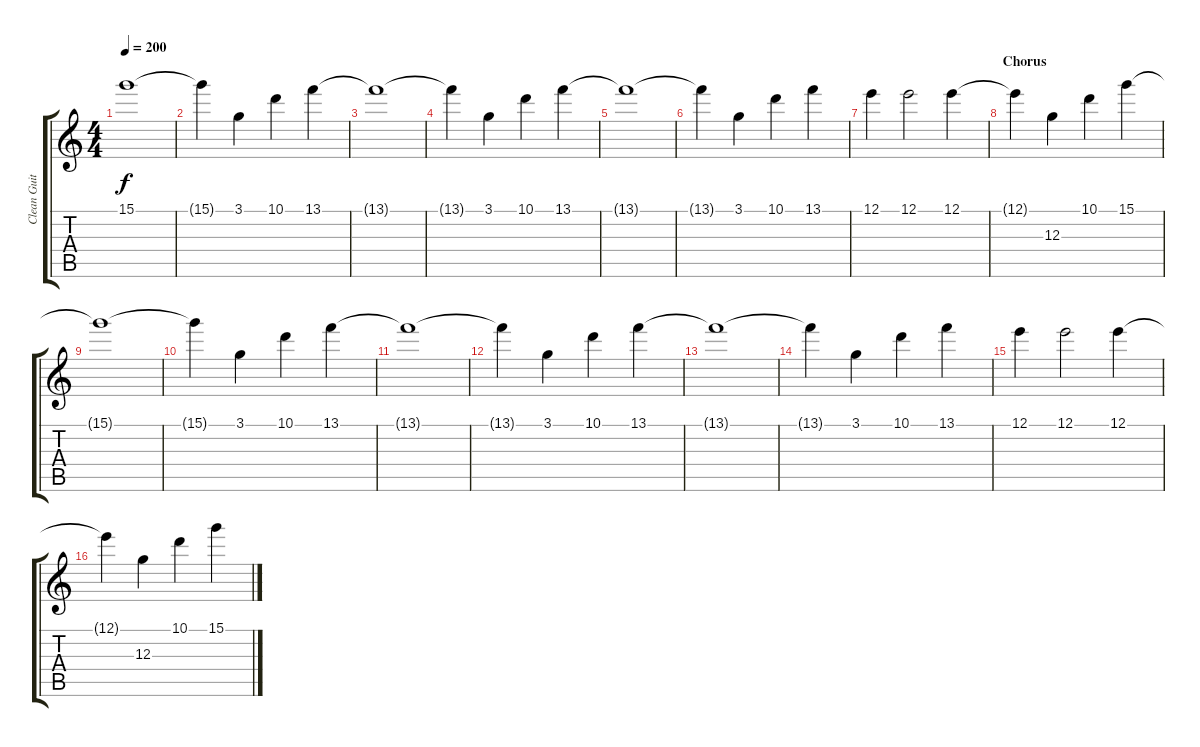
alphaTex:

\track ("Clean Guitar" "Clean Guit") {instrument electricguitarclean}
\staff {score tabs}
\tuning (E4 B3 G3 D3 A2 E2) {hide}
\ts (4 4)
\tempo 200
\clef g2
\ks c
15.1{t}.1{dy f} |
15.1{t}.4 3.1.4 10.1.4 13.1.4 |
13.1{t}.1 |
13.1{t}.4 3.1.4 10.1.4 13.1.4 |
13.1{t}.1 |
13.1{t}.4 3.1.4 10.1.4 13.1.4 |
12.1.4 12.1.2 12.1.4 |
\section ("" "Chorus")
12.1{t}.4 12.3.4 10.1.4 15.1.4 |
15.1{t}.1 |
15.1{t}.4 3.1.4 10.1.4 13.1.4 |
13.1{t}.1 |
13.1{t}.4 3.1.4 10.1.4 13.1.4 |
13.1{t}.1 |
13.1{t}.4 3.1.4 10.1.4 13.1.4 |
12.1.4 12.1.2 12.1.4 |
12.1{t}.4 12.3.4 10.1.4 15.1.4
